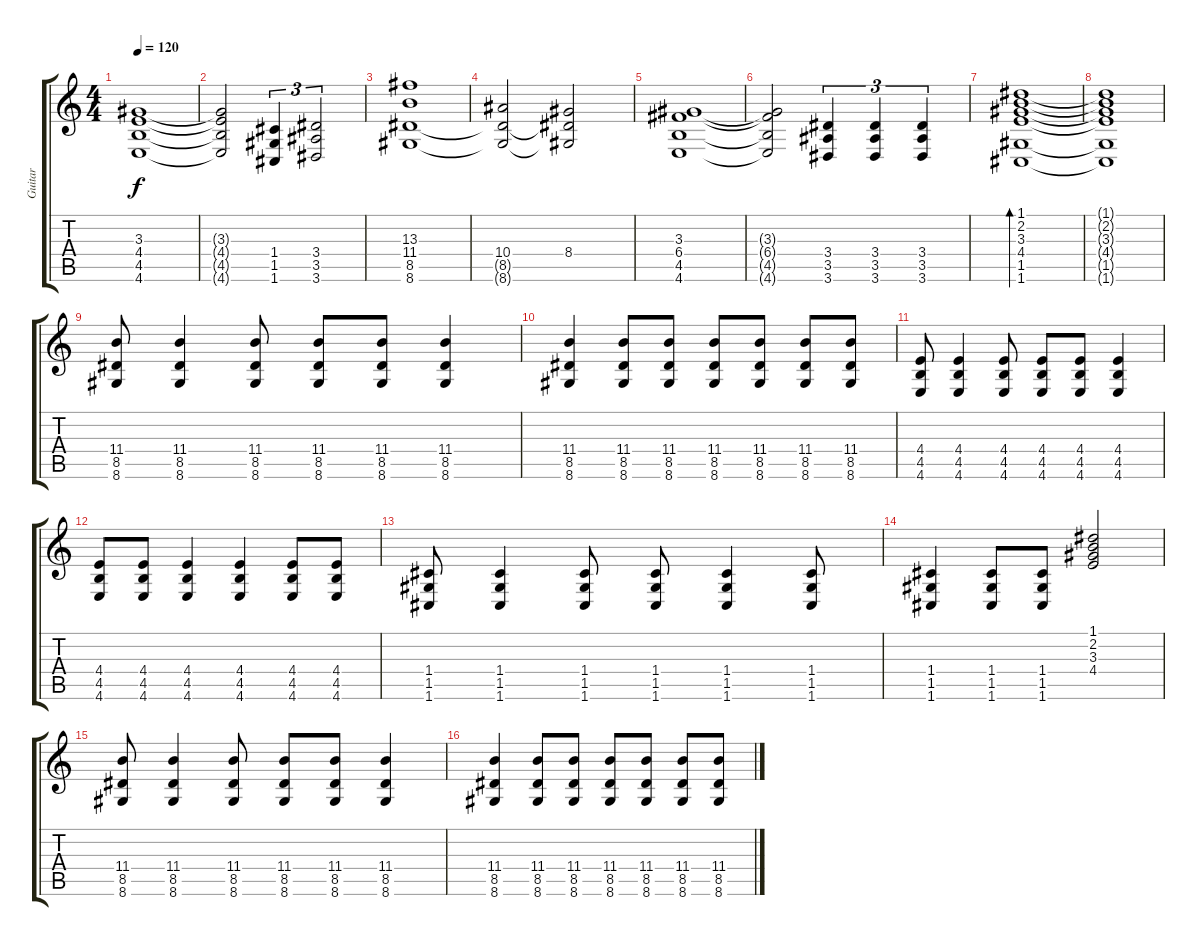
\track ("Guitar" "Guitar") {instrument acousticguitarsteel}
\staff {score tabs}
\tuning (D4 A3 F3 C3 G2 C2) {hide}
\ts (4 4)
\tempo 120
\clef g2
\ks c
(3.3 4.4 4.5 4.6).1{dy f} |
(3.3{t} 4.4{t} 4.5{t} 4.6{t}).2 (1.4 1.5 1.6).4{tu (3 2)} (3.4 3.5 3.6).2{tu (3 2)} |
(13.3 11.4 8.5 8.6).1 |
(10.4 8.5{t} 8.6{t}).2 (8.4 8.5{t} 8.6{t}).2 |
(3.3 6.4 4.5 4.6).1 |
(3.3{t} 6.4{t} 4.5{t} 4.6{t}).2 (3.4 3.5 3.6).4{tu (3 2)} (3.4 3.5 3.6).4{tu (3 2)} (3.4 3.5 3.6).4{tu (3 2)} |
(1.1 2.2 3.3 4.4 1.5 1.6).1{bd 480} |
(1.1{t} 2.2{t} 3.3{t} 4.4{t} 1.5{t} 1.6{t}).1 |
(11.4 8.5 8.6).8 (11.4 8.5 8.6).4 (11.4 8.5 8.6).8 (11.4 8.5 8.6).8 (11.4 8.5 8.6).8 (11.4 8.5 8.6).4 |
(11.4 8.5 8.6).4 (11.4 8.5 8.6).8 (11.4 8.5 8.6).8 (11.4 8.5 8.6).8 (11.4 8.5 8.6).8 (11.4 8.5 8.6).8 (11.4 8.5 8.6).8 |
(4.4 4.5 4.6).8 (4.4 4.5 4.6).4 (4.4 4.5 4.6).8 (4.4 4.5 4.6).8 (4.4 4.5 4.6).8 (4.4 4.5 4.6).4 |
(4.4 4.5 4.6).8 (4.4 4.5 4.6).8 (4.4 4.5 4.6).4 (4.4 4.5 4.6).4 (4.4 4.5 4.6).8 (4.4 4.5 4.6).8 |
(1.4 1.5 1.6).8 (1.4 1.5 1.6).4 (1.4 1.5 1.6).8 (1.4 1.5 1.6).8 (1.4 1.5 1.6).4 (1.4 1.5 1.6).8 |
(1.4 1.5 1.6).4 (1.4 1.5 1.6).8 (1.4 1.5 1.6).8 (1.1 2.2 3.3 4.4).2 |
(11.4 8.5 8.6).8 (11.4 8.5 8.6).4 (11.4 8.5 8.6).8 (11.4 8.5 8.6).8 (11.4 8.5 8.6).8 (11.4 8.5 8.6).4 |
(11.4 8.5 8.6).4 (11.4 8.5 8.6).8 (11.4 8.5 8.6).8 (11.4 8.5 8.6).8 (11.4 8.5 8.6).8 (11.4 8.5 8.6).8 (11.4 8.5 8.6).8
